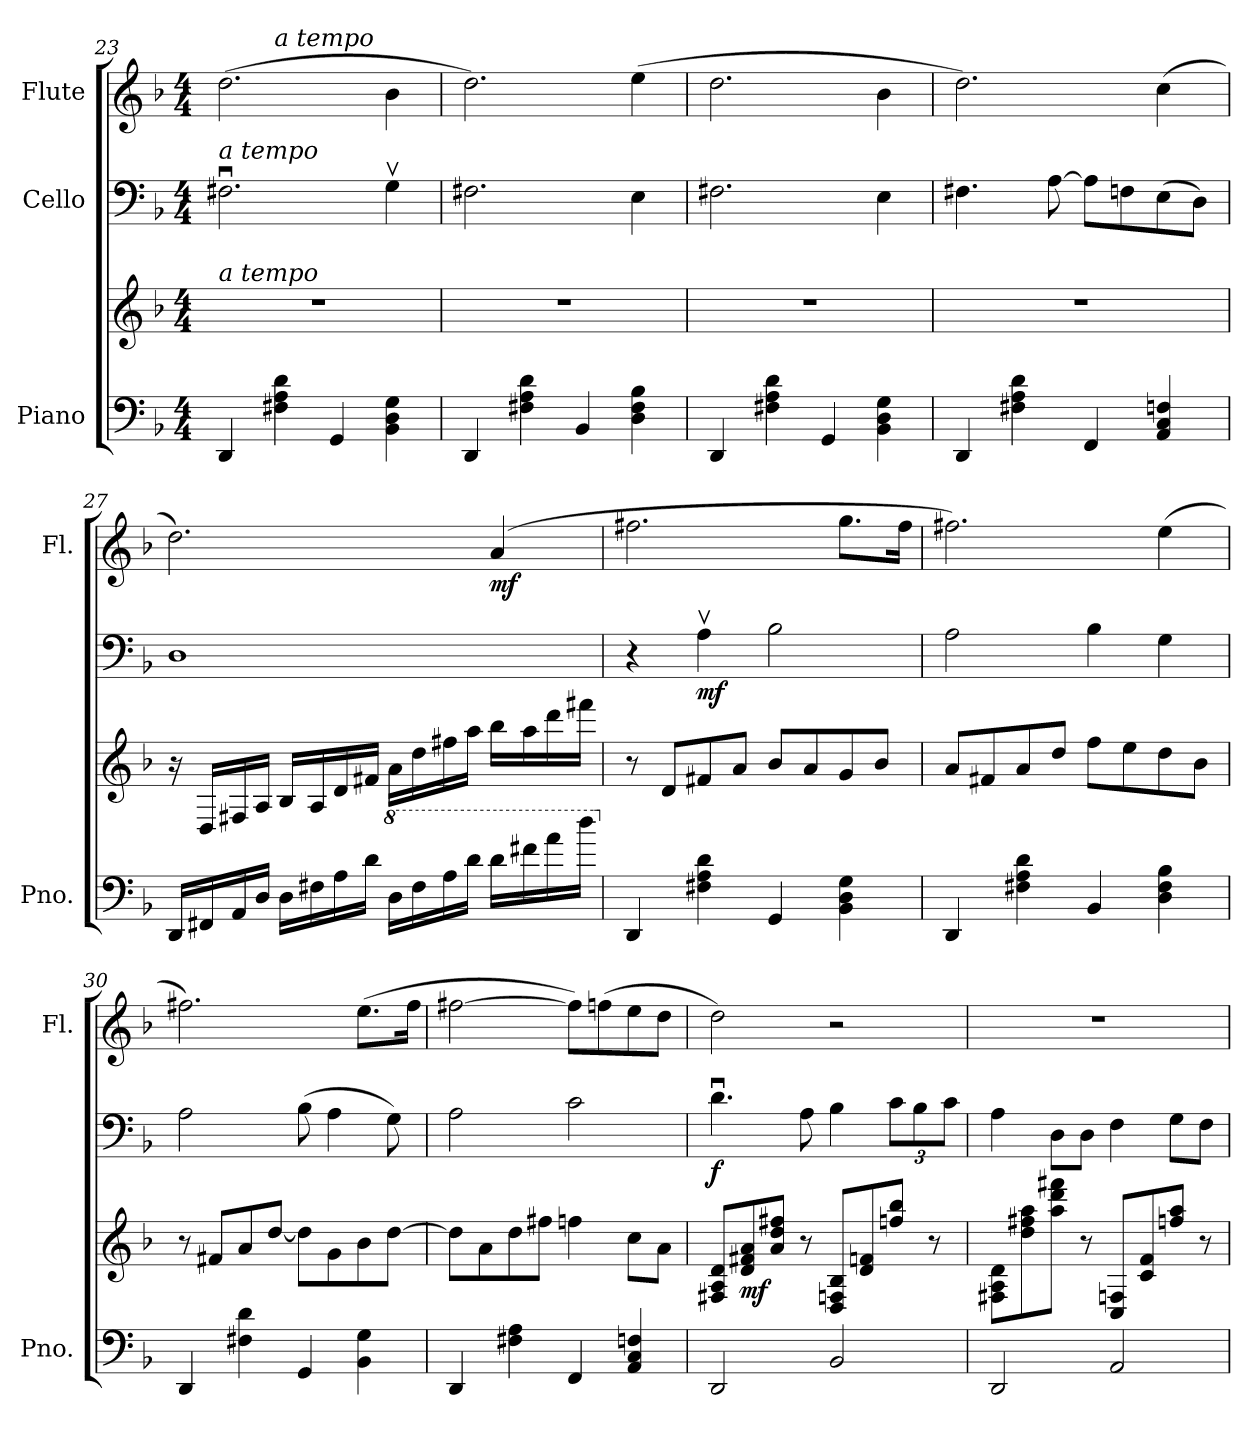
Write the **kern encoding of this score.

**kern	**kern	**dynam	**kern	**dynam	**kern	**dynam
*part3	*part3	*part3	*part2	*part2	*part1	*part1
*staff4	*staff3	*staff3/4	*staff2	*staff2	*staff1	*staff1
*I"Piano	*	*	*I"Cello	*	*I"Flute	*
*I'Pno.	*	*	*	*	*I'Fl.	*
!!LO:PB:g=z
*clefF4	*clefG2	*	*clefF4	*	*clefG2	*
*k[b-]	*k[b-]	*	*k[b-]	*	*k[b-]	*
*d:	*d:	*	*d:	*	*d:	*
*M4/4	*M4/4	*	*M4/4	*	*M4/4	*
=23	=23	=23	=23	=23	=23	=23
!	!	!	!LO:TX:a:i:t=a tempo	!	!	!
!	!LO:TX:a:i:t=a tempo	!	!	!	!	!
*	*	*	*	*	*^	*
4DD/	1r	.	2.F#Xu>\	.	(>2.dd\	4ryy	.
!	!	!	!	!	!	!LO:TX:a:i:t=a tempo	!
4F#X\ 4A\ 4d\	.	.	.	.	.	2.ryy	.
4GG/	.	.	.	.	.	.	.
4BB-\ 4D\ 4G\	.	.	4Gv>\	.	4b-\	.	.
*	*	*	*	*	*v	*v	*
=24	=24	=24	=24	=24	=24	=24
4DD/	1r	.	2.F#X\	.	2.dd\)	.
4F#X\ 4A\ 4d\	.	.	.	.	.	.
4BB-/	.	.	.	.	.	.
4D\ 4F#\ 4B-\	.	.	4E\	.	(>4ee\	.
=25	=25	=25	=25	=25	=25	=25
4DD/	1r	.	2.F#X\	.	2.dd\	.
4F#X\ 4A\ 4d\	.	.	.	.	.	.
4GG/	.	.	.	.	.	.
4BB-\ 4D\ 4G\	.	.	4E\	.	4b-\	.
=26	=26	=26	=26	=26	=26	=26
4DD/	1r	.	4.F#X\	.	2.dd\)	.
4F#X\ 4A\ 4d\	.	.	.	.	.	.
.	.	.	[8A\	.	.	.
4FF/	.	.	8A\L]	.	.	.
.	.	.	8Fn\	.	.	.
4AA/ 4C/ 4Fn/	.	.	(>8E\	.	(>4cc\	.
.	.	.	8D\J)	.	.	.
!!LO:LB:g=z
=27	=27	=27	=27	=27	=27	=27
16DD/LL	16r	.	1D	.	2.dd\)	.
16FF#X/	16D/LL	.	.	.	.	.
16AA/	16F#X/	.	.	.	.	.
16D/JJ	16A/JJ	.	.	.	.	.
16D\LL	16B-/LL	.	.	.	.	.
16F#X\	16A/	.	.	.	.	.
16A\	16d/	.	.	.	.	.
16d\JJ	16f#X/JJ	.	.	.	.	.
*8va	*	*	*	*	*	*
16d\LL	16a\LL	.	.	.	.	.
16f#\	16dd\	.	.	.	.	.
16a\	16ff#X\	.	.	.	.	.
16dd\JJ	16aa\JJ	.	.	.	.	.
!	!	!	!	!	!	!LO:DY:b
16dd\LL	16bb-\LL	.	.	.	(>4a/	mf
16ff#X\	16aa\	.	.	.	.	.
16aa\	16ddd\	.	.	.	.	.
16ddd\JJ	16fff#X\JJ	.	.	.	.	.
=28	=28	=28	=28	=28	=28	=28
*X8va	*	*	*	*	*	*
4DD/	8r	.	4r	.	2.ff#X\	.
.	8d/L	.	.	.	.	.
!	!	!	!	!LO:DY:b	!	!
4F#X\ 4A\ 4d\	8f#X/	.	4Av>\	mf	.	.
.	8a/J	.	.	.	.	.
4GG/	8b-/L	.	2B-\	.	.	.
.	8a/	.	.	.	.	.
4BB-\ 4D\ 4G\	8g/	.	.	.	8.gg\L	.
.	8b-/J	.	.	.	.	.
.	.	.	.	.	16ff#\Jk	.
=29	=29	=29	=29	=29	=29	=29
4DD/	8a/L	.	2A\	.	2.ff#X\)	.
.	8f#X/	.	.	.	.	.
4F#X\ 4A\ 4d\	8a/	.	.	.	.	.
.	8dd/J	.	.	.	.	.
4BB-/	8ff\L	.	4B-\	.	.	.
.	8ee\	.	.	.	.	.
4D\ 4F#\ 4B-\	8dd\	.	4G\	.	(>4ee\	.
.	8b-\J	.	.	.	.	.
!!LO:PB:g=z
=30	=30	=30	=30	=30	=30	=30
4DD/	8r	.	2A\	.	2.ff#X\)	.
.	8f#X/L	.	.	.	.	.
4F#X\ 4d\	8a/	.	.	.	.	.
.	[8dd/J	.	.	.	.	.
4GG/	8dd\L]	.	(>8B-\	.	.	.
.	8g\	.	4A\	.	.	.
4BB-\ 4G\	8b-\	.	.	.	(>8.ee\L	.
.	[8dd\J	.	8G\)	.	.	.
.	.	.	.	.	16ff#\Jk	.
=31	=31	=31	=31	=31	=31	=31
4DD/	8dd\L]	.	2A\	.	[2ff#X\	.
.	8a\	.	.	.	.	.
4F#X\ 4A\	8dd\	.	.	.	.	.
.	8ff#X\J	.	.	.	.	.
4FF/	4ffn\	.	2c\	.	8ff#\L])	.
.	.	.	.	.	(>8ffn\	.
4AA/ 4C/ 4Fn/	8cc\L	.	.	.	8ee\	.
.	8a\J	.	.	.	8dd\J	.
=32	=32	=32	=32	=32	=32	=32
!	!	!	!	!LO:DY:b	!	!
2DD/	8F#X/ 8A/ 8d/L	.	4.du>\	f	2dd\)	.
!	!	!LO:DY:b	!	!	!	!
.	8d/ 8f#X/ 8a/	mf	.	.	.	.
.	8a/ 8dd/ 8ff#X/J	.	.	.	.	.
.	8r	.	8A\	.	.	.
2BB-/	8D/ 8Fn/ 8B-/L	.	4B-\	.	2r	.
.	8d/ 8fn/	.	.	.	.	.
.	8ffn/ 8bb-/J	.	12c\L	.	.	.
.	.	.	12B-\	.	.	.
.	8r	.	.	.	.	.
.	.	.	12c\J	.	.	.
!!LO:LB:g=z
=33	=33	=33	=33	=33	=33	=33
2DD/	8F#X\ 8A\ 8d\L	.	4A\	.	1r	.
.	8dd\ 8ff#X\ 8aa\	.	.	.	.	.
.	8aa\ 8ddd\ 8fff#X\J	.	8D\L	.	.	.
.	8r	.	8D\J	.	.	.
2AA/	8C/ 8Fn/L	.	4F\	.	.	.
.	8c/ 8f/	.	.	.	.	.
.	8ffn/ 8aa/J	.	8G\L	.	.	.
.	8r	.	8F\J	.	.	.
=	=	=	=	=	=	=
*-	*-	*-	*-	*-	*-	*-
